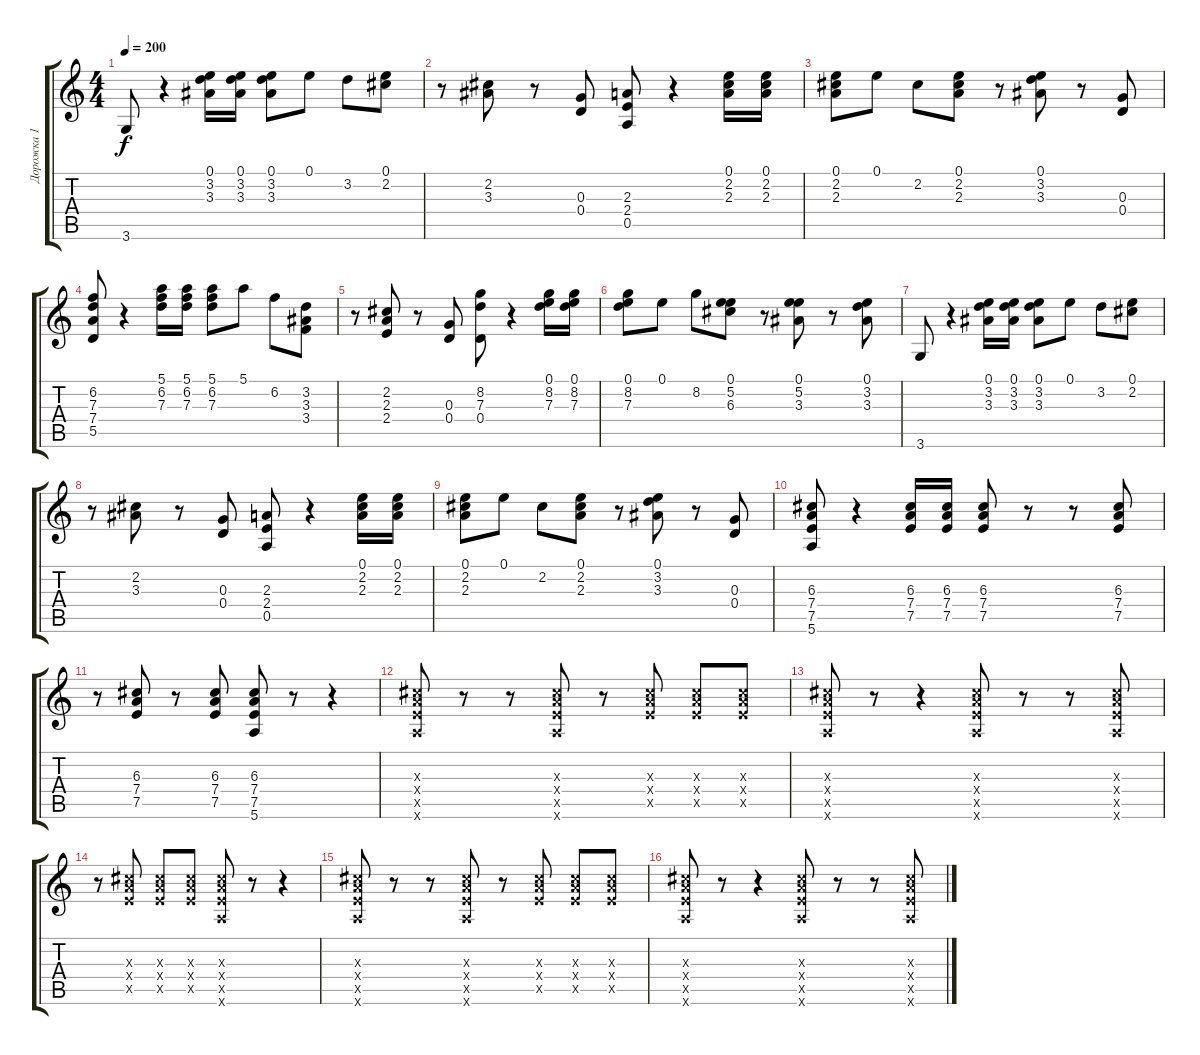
\track ("Дорожка 1" "Дорожка 1") {instrument acousticguitarnylon}
\staff {score tabs}
\tuning (E4 B3 G3 D3 A2 E2) {hide}
\ts (4 4)
\tempo 200
\clef g2
\ks c
3.6.8{dy f} r.4 (0.1 3.2 3.3).16 (0.1 3.2 3.3).16 (0.1 3.2 3.3).8 0.1.8 3.2.8 (0.1 2.2).8 |
r.8 (2.2 3.3).8 r.8 (0.3 0.4).8 (2.3 2.4 0.5).8 r.4 (0.1 2.2 2.3).16 (0.1 2.2 2.3).16 |
(0.1 2.2 2.3).8 0.1.8 2.2.8 (0.1 2.2 2.3).8 r.8 (0.1 3.2 3.3).8 r.8 (0.3 0.4).8 |
(6.2 7.3 7.4 5.5).8 r.4 (5.1 6.2 7.3).16 (5.1 6.2 7.3).16 (5.1 6.2 7.3).8 5.1.8 6.2.8 (3.2 3.3 3.4).8 |
r.8 (2.2 2.3 2.4).8 r.8 (0.3 0.4).8 (8.2 7.3 0.4).8 r.4 (0.1 8.2 7.3).16 (0.1 8.2 7.3).16 |
(0.1 8.2 7.3).8 0.1.8 8.2.8 (0.1 5.2 6.3).8 r.8 (0.1 5.2 3.3).8 r.8 (0.1 3.2 3.3).8 |
3.6.8 r.4 (0.1 3.2 3.3).16 (0.1 3.2 3.3).16 (0.1 3.2 3.3).8 0.1.8 3.2.8 (0.1 2.2).8 |
r.8 (2.2 3.3).8 r.8 (0.3 0.4).8 (2.3 2.4 0.5).8 r.4 (0.1 2.2 2.3).16 (0.1 2.2 2.3).16 |
(0.1 2.2 2.3).8 0.1.8 2.2.8 (0.1 2.2 2.3).8 r.8 (0.1 3.2 3.3).8 r.8 (0.3 0.4).8 |
(6.3 7.4 7.5 5.6).8 r.4 (6.3 7.4 7.5).16 (6.3 7.4 7.5).16 (6.3 7.4 7.5).8 r.8 r.8 (6.3 7.4 7.5).8 |
r.8 (6.3 7.4 7.5).8 r.8 (6.3 7.4 7.5).8 (6.3 7.4 7.5 5.6).8 r.8 r.4 |
(6.3{x} 7.4{x} 7.5{x} 5.6{x}).8 r.8 r.8 (6.3{x} 7.4{x} 7.5{x} 5.6{x}).8 r.8 (6.3{x} 7.4{x} 7.5{x}).8 (6.3{x} 7.4{x} 7.5{x}).8 (6.3{x} 7.4{x} 7.5{x}).8 |
(6.3{x} 7.4{x} 7.5{x} 5.6{x}).8 r.8 r.4 (6.3{x} 7.4{x} 7.5{x} 5.6{x}).8 r.8 r.8 (6.3{x} 7.4{x} 7.5{x} 5.6{x}).8 |
r.8 (6.3{x} 7.4{x} 7.5{x}).8 (6.3{x} 7.4{x} 7.5{x}).8 (6.3{x} 7.4{x} 7.5{x}).8 (6.3{x} 7.4{x} 7.5{x} 5.6{x}).8 r.8 r.4 |
(6.3{x} 7.4{x} 7.5{x} 5.6{x}).8 r.8 r.8 (6.3{x} 7.4{x} 7.5{x} 5.6{x}).8 r.8 (6.3{x} 7.4{x} 7.5{x}).8 (6.3{x} 7.4{x} 7.5{x}).8 (6.3{x} 7.4{x} 7.5{x}).8 |
(6.3{x} 7.4{x} 7.5{x} 5.6{x}).8 r.8 r.4 (6.3{x} 7.4{x} 7.5{x} 5.6{x}).8 r.8 r.8 (6.3{x} 7.4{x} 7.5{x} 5.6{x}).8
